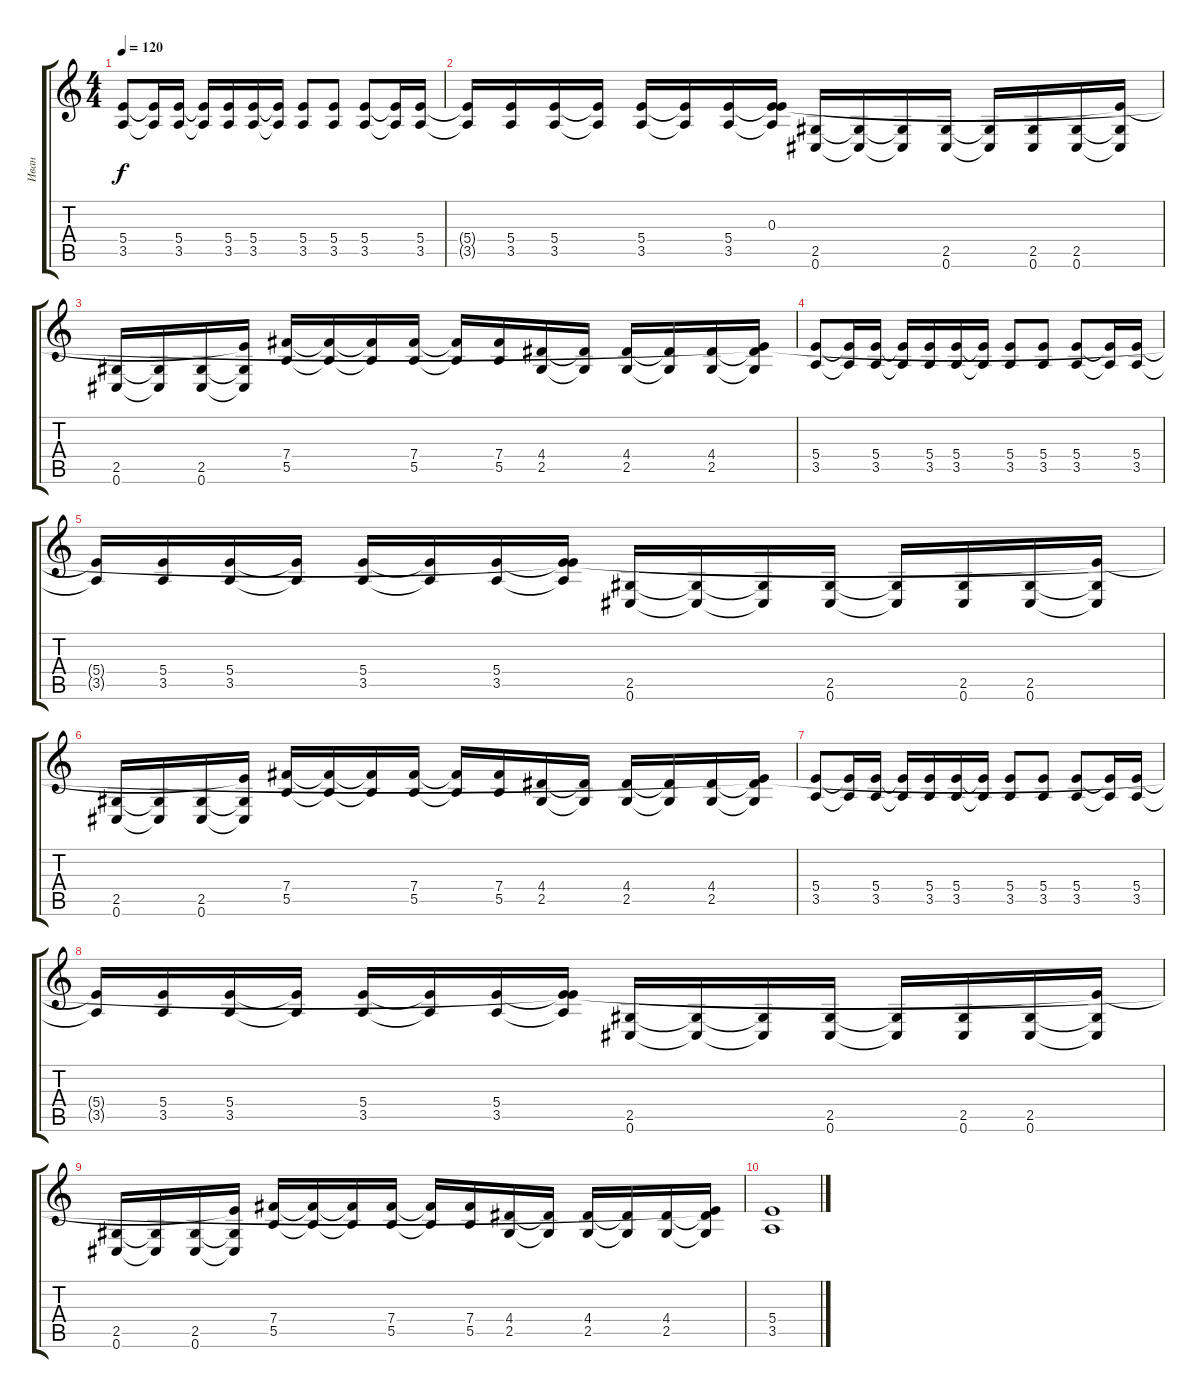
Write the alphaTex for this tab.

\track ("Иван" "Иван") {instrument distortionguitar}
\staff {score tabs}
\tuning (Db4 Ab3 E3 B2 Gb2 Db2) {hide}
\ts (4 4)
\tempo 120
\clef g2
\ks c
(5.4 3.5).8{dy f} (5.4{t} 3.5{t}).16 (5.4 3.5).16 (5.4{t} 3.5{t}).16 (5.4 3.5).16 (5.4 3.5).16 (5.4{t} 3.5{t}).16 (5.4 3.5).8 (5.4 3.5).8 (5.4 3.5).8 (5.4{t} 3.5{t}).16 (5.4 3.5).16 |
(5.4{t} 3.5{t}).16 (5.4 3.5).16 (5.4 3.5).16 (5.4{t} 3.5{t}).16 (5.4 3.5).16 (5.4{t} 3.5{t}).16 (5.4 3.5).16 (0.3{t} 5.4{t} 3.5{t}).16 (2.5 0.6).16 (2.5{t} 0.6{t}).16 (2.5{t} 0.6{t}).16 (2.5 0.6).16 (2.5{t} 0.6{t}).16 (2.5 0.6).16 (2.5 0.6).16 (5.4{t} 2.5{t} 0.6{t}).16 |
(2.5 0.6).16 (2.5{t} 0.6{t}).16 (2.5 0.6).16 (5.4{t} 2.5{t} 0.6{t}).16 (7.4 5.5).16 (7.4{t} 5.5{t}).16 (7.4{t} 5.5{t}).16 (7.4 5.5).16 (7.4{t} 5.5{t}).16 (7.4 5.5).16 (4.4 2.5).16 (4.4{t} 2.5{t}).16 (4.4 2.5).16 (4.4{t} 2.5{t}).16 (4.4 2.5).16 (0.3{t} 4.4{t} 2.5{t}).16 |
(5.4 3.5).8 (5.4{t} 3.5{t}).16 (5.4 3.5).16 (5.4{t} 3.5{t}).16 (5.4 3.5).16 (5.4 3.5).16 (5.4{t} 3.5{t}).16 (5.4 3.5).8 (5.4 3.5).8 (5.4 3.5).8 (5.4{t} 3.5{t}).16 (5.4 3.5).16 |
(5.4{t} 3.5{t}).16 (5.4 3.5).16 (5.4 3.5).16 (5.4{t} 3.5{t}).16 (5.4 3.5).16 (5.4{t} 3.5{t}).16 (5.4 3.5).16 (0.3{t} 5.4{t} 3.5{t}).16 (2.5 0.6).16 (2.5{t} 0.6{t}).16 (2.5{t} 0.6{t}).16 (2.5 0.6).16 (2.5{t} 0.6{t}).16 (2.5 0.6).16 (2.5 0.6).16 (5.4{t} 2.5{t} 0.6{t}).16 |
(2.5 0.6).16 (2.5{t} 0.6{t}).16 (2.5 0.6).16 (5.4{t} 2.5{t} 0.6{t}).16 (7.4 5.5).16 (7.4{t} 5.5{t}).16 (7.4{t} 5.5{t}).16 (7.4 5.5).16 (7.4{t} 5.5{t}).16 (7.4 5.5).16 (4.4 2.5).16 (4.4{t} 2.5{t}).16 (4.4 2.5).16 (4.4{t} 2.5{t}).16 (4.4 2.5).16 (0.3{t} 4.4{t} 2.5{t}).16 |
(5.4 3.5).8 (5.4{t} 3.5{t}).16 (5.4 3.5).16 (5.4{t} 3.5{t}).16 (5.4 3.5).16 (5.4 3.5).16 (5.4{t} 3.5{t}).16 (5.4 3.5).8 (5.4 3.5).8 (5.4 3.5).8 (5.4{t} 3.5{t}).16 (5.4 3.5).16 |
(5.4{t} 3.5{t}).16 (5.4 3.5).16 (5.4 3.5).16 (5.4{t} 3.5{t}).16 (5.4 3.5).16 (5.4{t} 3.5{t}).16 (5.4 3.5).16 (0.3{t} 5.4{t} 3.5{t}).16 (2.5 0.6).16 (2.5{t} 0.6{t}).16 (2.5{t} 0.6{t}).16 (2.5 0.6).16 (2.5{t} 0.6{t}).16 (2.5 0.6).16 (2.5 0.6).16 (5.4{t} 2.5{t} 0.6{t}).16 |
(2.5 0.6).16 (2.5{t} 0.6{t}).16 (2.5 0.6).16 (5.4{t} 2.5{t} 0.6{t}).16 (7.4 5.5).16 (7.4{t} 5.5{t}).16 (7.4{t} 5.5{t}).16 (7.4 5.5).16 (7.4{t} 5.5{t}).16 (7.4 5.5).16 (4.4 2.5).16 (4.4{t} 2.5{t}).16 (4.4 2.5).16 (4.4{t} 2.5{t}).16 (4.4 2.5).16 (0.3{t} 4.4{t} 2.5{t}).16 |
(5.4 3.5).1
